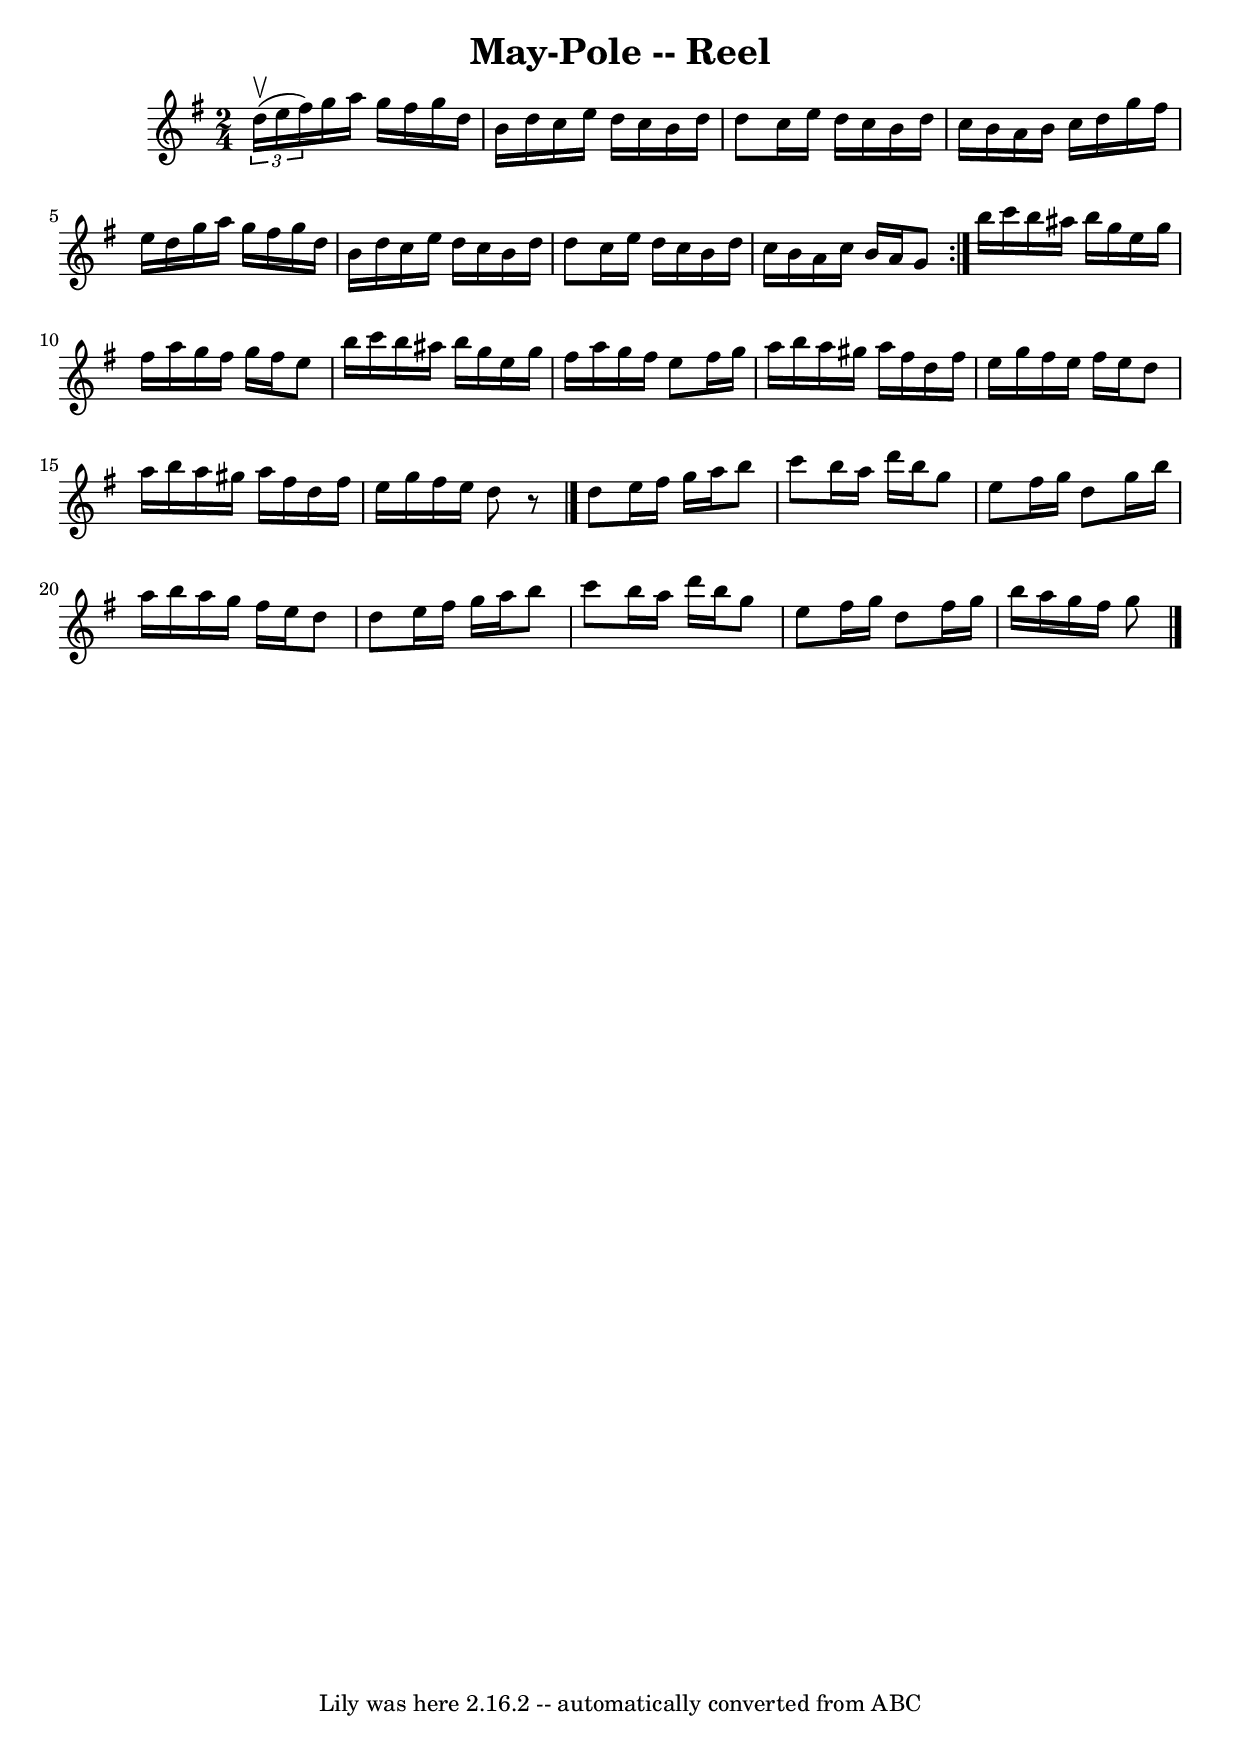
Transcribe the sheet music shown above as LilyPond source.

\version "2.7.40"
\include "Mammoth.ily"
\header {
	book = "Ryan's Mammoth Collection"
	crossRefNumber = "1"
	footnotes = ""
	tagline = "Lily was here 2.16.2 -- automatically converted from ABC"
	title = "May-Pole -- Reel"
}
voicedefault =  {
\set Score.defaultBarType = "empty"

\repeat volta 2 {
\time 2/4 \key g \major   \times 2/3 { d''16^\upbow(e''16 fis''16) 
} |
 g''16 a''16 g''16 fis''16 g''16 d''16 b'16    
d''16  |
 c''16 e''16 d''16 c''16 b'16 d''16 d''8  
|
 c''16 e''16 d''16 c''16 b'16 d''16 c''16 b'16  
|
 a'16 b'16 c''16 d''16 g''16 fis''16 e''16 d''16 
 |
 g''16 a''16 g''16 fis''16 g''16 d''16 b'16    
d''16  |
 c''16 e''16 d''16 c''16 b'16 d''16 d''8  
|
 c''16 e''16 d''16 c''16 b'16 d''16 c''16 b'16  
|
 a'16 c''16 b'16 a'16 g'8  } b''16 c'''16 b''16 
 ais''16 b''16 g''16 e''16 g''16  |
 fis''16 a''16    
g''16 fis''16 g''16 fis''16 e''8  |
 b''16 c'''16    
b''16 ais''16 b''16 g''16 e''16 g''16  |
 fis''16    
a''16 g''16 fis''16 e''8 fis''16 g''16  |
 a''16    
b''16 a''16 gis''16 a''16 fis''16 d''16 fis''16  |
   
e''16 g''16 fis''16 e''16 fis''16 e''16 d''8  |
   
a''16 b''16 a''16 gis''16 a''16 fis''16 d''16 fis''16  
|
 e''16 g''16 fis''16 e''16 d''8    r8 \bar "|." d''8  
 e''16 fis''16 g''16 a''16 b''8  |
 c'''8 b''16    
a''16 d'''16 b''16 g''8  |
 e''8 fis''16 g''16 d''8   
 g''16 b''16  |
 a''16 b''16 a''16 g''16 fis''16    
e''16 d''8  |
 d''8 e''16 fis''16 g''16 a''16 b''8  
|
 c'''8 b''16 a''16 d'''16 b''16 g''8  |
 e''8  
 fis''16 g''16 d''8 fis''16 g''16  |
 b''16 a''16    
g''16 fis''16 g''8  \bar "|."   
}

\score{
    <<

	\context Staff="default"
	{
	    \voicedefault 
	}

    >>
	\layout {
	}
	\midi {}
}
